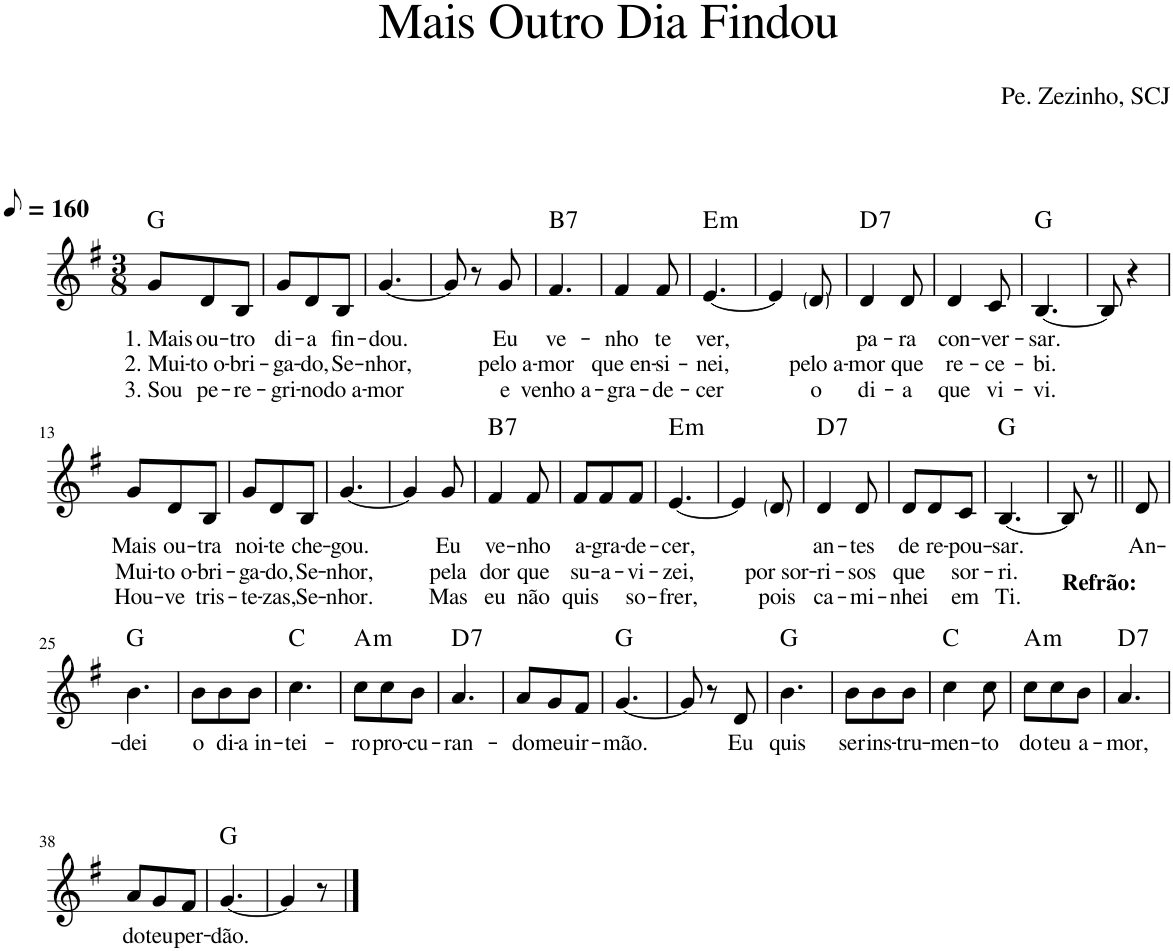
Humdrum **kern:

**kern	**text	**text	**text	**harte
*part1	*part1	*part1	*part1	*part1
*staff1	*staff1	*staff1	*staff1	*
*I"Voz	*	*	*	*
*I'Vo.	*	*	*	*
*clefG2	*	*	*	*
*k[f#]	*	*	*	*
*M3/8	*	*	*	*
*MM80	*	*	*	*
=1	=1	=1	=1	=1
!	!LO:LY:b	!LO:LY:b	!LO:LY:b	!
8g/L	1. Mais	2. Mui-	3. Sou	G:maj
!	!LO:LY:b	!LO:LY:b	!LO:LY:b	!
8d/	ou-	-to o-	pe-	.
!	!LO:LY:b	!LO:LY:b	!LO:LY:b	!
8B/J	-tro	-bri-	-re-	.
=2	=2	=2	=2	=2
!	!LO:LY:b	!LO:LY:b	!LO:LY:b	!
8g/L	di-	-ga-	-gri-	.
!	!LO:LY:b	!LO:LY:b	!LO:LY:b	!
8d/	-a	-do,	-no	.
!	!LO:LY:b	!LO:LY:b	!LO:LY:b	!
8B/J	fin-	Se-	do a-	.
=3	=3	=3	=3	=3
!	!LO:LY:b	!LO:LY:b	!LO:LY:b	!
[4.g/	-dou.	-nhor,	-mor	.
=4	=4	=4	=4	=4
8g/]	.	.	.	.
8r	.	.	.	.
!	!LO:LY:b	!LO:LY:b	!LO:LY:b	!
8g/	Eu	pelo a-	e	.
=5	=5	=5	=5	=5
!	!LO:LY:b	!LO:LY:b	!LO:LY:b	!LO:H:kt=7
4.f#/	ve-	-mor	venho a-	B:7
=6	=6	=6	=6	=6
!	!LO:LY:b	!LO:LY:b	!LO:LY:b	!
4f#/	-nho	que en-	-gra-	.
!	!LO:LY:b	!LO:LY:b	!LO:LY:b	!
8f#/	te	-si-	-de-	.
=7	=7	=7	=7	=7
!	!LO:LY:b	!LO:LY:b	!LO:LY:b	!LO:H:kt=m
[4.e/	ver,	-nei,	-cer	E:min
=8	=8	=8	=8	=8
4e/]	.	.	.	.
!	!	!LO:LY:b	!LO:LY:b	!
8d/	.	pelo a-	o	.
=9	=9	=9	=9	=9
!	!LO:LY:b	!LO:LY:b	!LO:LY:b	!LO:H:kt=7
4d/	pa-	-mor	di-	D:7
!	!LO:LY:b	!LO:LY:b	!LO:LY:b	!
8d/	-ra	que	-a	.
=10	=10	=10	=10	=10
!	!LO:LY:b	!LO:LY:b	!LO:LY:b	!
4d/	con-	re-	que	.
!	!LO:LY:b	!LO:LY:b	!LO:LY:b	!
8c/	-ver-	-ce-	vi-	.
=11	=11	=11	=11	=11
!	!LO:LY:b	!LO:LY:b	!LO:LY:b	!
[4.B/	-sar.	-bi.	-vi.	G:maj
=12	=12	=12	=12	=12
8B/]	.	.	.	.
4r	.	.	.	.
!!LO:LB:g=z
=13	=13	=13	=13	=13
!	!LO:LY:b	!LO:LY:b	!LO:LY:b	!
8g/L	Mais	Mui-	Hou-	.
!	!LO:LY:b	!LO:LY:b	!LO:LY:b	!
8d/	ou-	-to o-	-ve	.
!	!LO:LY:b	!LO:LY:b	!LO:LY:b	!
8B/J	-tra	-bri-	tris-	.
=14	=14	=14	=14	=14
!	!LO:LY:b	!LO:LY:b	!LO:LY:b	!
8g/L	noi-	-ga-	-te-	.
!	!LO:LY:b	!LO:LY:b	!LO:LY:b	!
8d/	-te	-do,	-zas,	.
!	!LO:LY:b	!LO:LY:b	!LO:LY:b	!
8B/J	che-	Se-	Se-	.
=15	=15	=15	=15	=15
!	!LO:LY:b	!LO:LY:b	!LO:LY:b	!
[4.g/	-gou.	-nhor,	-nhor.	.
=16	=16	=16	=16	=16
4g/]	.	.	.	.
!	!LO:LY:b	!LO:LY:b	!LO:LY:b	!
8g/	Eu	pela	Mas	.
=17	=17	=17	=17	=17
!	!LO:LY:b	!LO:LY:b	!LO:LY:b	!LO:H:kt=7
4f#/	ve-	dor	eu	B:7
!	!LO:LY:b	!LO:LY:b	!LO:LY:b	!
8f#/	-nho	que	não	.
=18	=18	=18	=18	=18
!	!LO:LY:b	!LO:LY:b	!LO:LY:b	!
8f#/L	a-	su-	quis	.
!	!LO:LY:b	!LO:LY:b	!	!
8f#/	-gra-	-a-	.	.
!	!LO:LY:b	!LO:LY:b	!LO:LY:b	!
8f#/J	-de-	-vi-	so-	.
=19	=19	=19	=19	=19
!	!LO:LY:b	!LO:LY:b	!LO:LY:b	!LO:H:kt=m
[4.e/	-cer,	-zei,	-frer,	E:min
=20	=20	=20	=20	=20
4e/]	.	.	.	.
!	!	!LO:LY:b	!LO:LY:b	!
8d/	.	por sor-	pois	.
=21	=21	=21	=21	=21
!	!LO:LY:b	!LO:LY:b	!LO:LY:b	!LO:H:kt=7
4d/	an-	-ri-	ca-	D:7
!	!LO:LY:b	!LO:LY:b	!LO:LY:b	!
8d/	-tes	-sos	-mi-	.
=22	=22	=22	=22	=22
!	!LO:LY:b	!LO:LY:b	!LO:LY:b	!
8d/L	de	que	-nhei	.
!	!LO:LY:b	!	!	!
8d/	re-	.	.	.
!	!LO:LY:b	!LO:LY:b	!LO:LY:b	!
8c/J	-pou-	sor-	em	.
=23	=23	=23	=23	=23
!	!LO:LY:b	!LO:LY:b	!LO:LY:b	!
[4.B/	-sar.	-ri.	Ti.	G:maj
=24	=24	=24	=24	=24
8B/]	.	.	.	.
!LO:TX:b:B:t=Refrão&colon;	!	!	!	!
8r	.	.	.	.
!	!LO:LY:b	!	!	!
8d/	An-	.	.	.
!!LO:LB:g=z
=25	=25	=25	=25	=25
!	!LO:LY:b	!	!	!
4.b\	-dei	.	.	G:maj
=26	=26	=26	=26	=26
!	!LO:LY:b	!	!	!
8b\L	o	.	.	.
!	!LO:LY:b	!	!	!
8b\	di-	.	.	.
!	!LO:LY:b	!	!	!
8b\J	-a in-	.	.	.
=27	=27	=27	=27	=27
!	!LO:LY:b	!	!	!
4.cc\	-tei-	.	.	C:maj
=28	=28	=28	=28	=28
!	!LO:LY:b	!	!	!LO:H:kt=m
8cc\L	-ro	.	.	A:min
!	!LO:LY:b	!	!	!
8cc\	pro-	.	.	.
!	!LO:LY:b	!	!	!
8b\J	-cu-	.	.	.
=29	=29	=29	=29	=29
!	!LO:LY:b	!	!	!LO:H:kt=7
4.a/	-ran-	.	.	D:7
=30	=30	=30	=30	=30
!	!LO:LY:b	!	!	!
8a/L	-do	.	.	.
!	!LO:LY:b	!	!	!
8g/	meu	.	.	.
!	!LO:LY:b	!	!	!
8f#/J	ir-	.	.	.
=31	=31	=31	=31	=31
!	!LO:LY:b	!	!	!
[4.g/	-mão.	.	.	G:maj
=32	=32	=32	=32	=32
8g/]	.	.	.	.
8r	.	.	.	.
!	!LO:LY:b	!	!	!
8d/	Eu	.	.	.
=33	=33	=33	=33	=33
!	!LO:LY:b	!	!	!
4.b\	quis	.	.	G:maj
=34	=34	=34	=34	=34
!	!LO:LY:b	!	!	!
8b\L	ser	.	.	.
!	!LO:LY:b	!	!	!
8b\	ins-	.	.	.
!	!LO:LY:b	!	!	!
8b\J	-tru-	.	.	.
=35	=35	=35	=35	=35
!	!LO:LY:b	!	!	!
4cc\	-men-	.	.	C:maj
!	!LO:LY:b	!	!	!
8cc\	-to	.	.	.
=36	=36	=36	=36	=36
!	!LO:LY:b	!	!	!LO:H:kt=m
8cc\L	do	.	.	A:min
!	!LO:LY:b	!	!	!
8cc\	teu	.	.	.
!	!LO:LY:b	!	!	!
8b\J	a-	.	.	.
=37	=37	=37	=37	=37
!	!LO:LY:b	!	!	!LO:H:kt=7
4.a/	-mor,	.	.	D:7
!!LO:LB:g=z
=38	=38	=38	=38	=38
!	!LO:LY:b	!	!	!
8a/L	do	.	.	.
!	!LO:LY:b	!	!	!
8g/	teu	.	.	.
!	!LO:LY:b	!	!	!
8f#/J	per-	.	.	.
=39	=39	=39	=39	=39
!	!LO:LY:b	!	!	!
[4.g/	-dão.	.	.	G:maj
=40	=40	=40	=40	=40
4g/]	.	.	.	.
8r	.	.	.	.
==	==	==	==	==
*-	*-	*-	*-	*-
